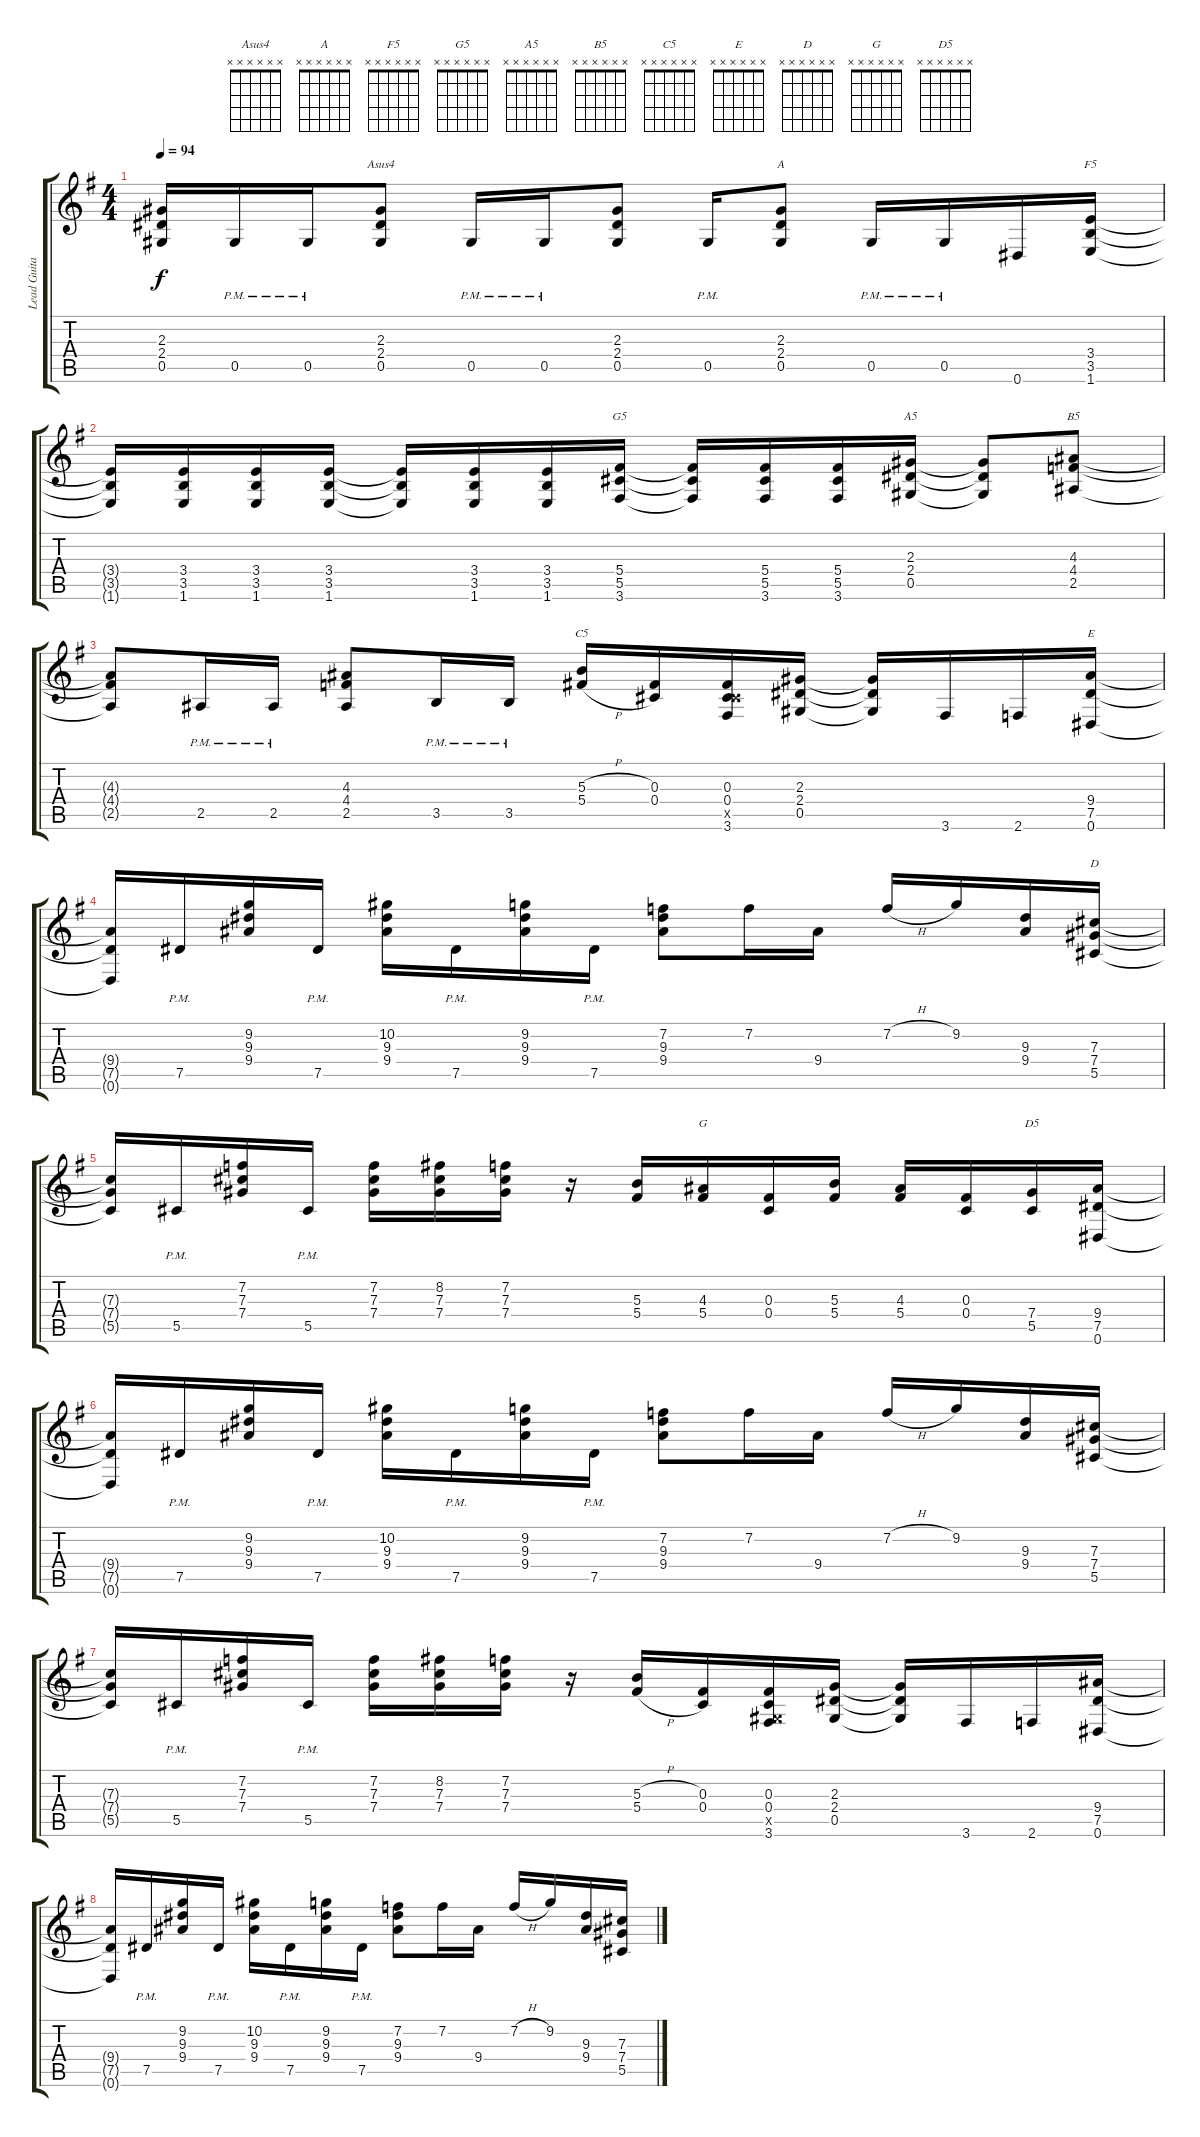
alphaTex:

\track ("Lead Guitar" "Lead Guita") {instrument overdrivenguitar}
\staff {score tabs}
\tuning (Eb4 Bb3 Gb3 Db3 Ab2 Eb2) {hide}
\chord ("Asus4" x x x x x x)
\chord ("A" x x x x x x)
\chord ("F5" x x x x x x)
\chord ("G5" x x x x x x)
\chord ("A5" x x x x x x)
\chord ("B5" x x x x x x)
\chord ("C5" x x x x x x)
\chord ("E" x x x x x x)
\chord ("D" x x x x x x)
\chord ("G" x x x x x x)
\chord ("D5" x x x x x x)
\ts (4 4)
\tempo 94
\clef g2
\ks g
(2.3{t} 2.4{t} 0.5{t}).16{dy f} 0.5{pm}.16 0.5{pm}.16 (2.3 2.4 0.5).8{ch "Asus4"} 0.5{pm}.16 0.5{pm}.16 (2.3 2.4 0.5).8 0.5{pm}.16 (2.3 2.4 0.5).8{ch "A"} 0.5{pm}.16 0.5{pm}.16 0.6.16 (3.4 3.5 1.6).16{ch "F5"} |
(3.4{t} 3.5{t} 1.6{t}).16 (3.4 3.5 1.6).16 (3.4 3.5 1.6).16 (3.4 3.5 1.6).16 (3.4{t} 3.5{t} 1.6{t}).16 (3.4 3.5 1.6).16 (3.4 3.5 1.6).16 (5.4 5.5 3.6).16{ch "G5"} (5.4{t} 5.5{t} 3.6{t}).16 (5.4 5.5 3.6).16 (5.4 5.5 3.6).16 (2.3 2.4 0.5).16{ch "A5"} (2.3{t} 2.4{t} 0.5{t}).8 (4.3 4.4 2.5).8{ch "B5"} |
(4.3{t} 4.4{t} 2.5{t}).8 2.5{pm}.16 2.5{pm}.16 (4.3 4.4 2.5).8 3.5{pm}.16 3.5{pm}.16 (5.3{h} 5.4{h}).16{ch "C5"} (0.3 0.4).16 (0.3 0.4 5.5{x} 3.6).16 (2.3 2.4 0.5).16 (2.3{t} 2.4{t} 0.5{t}).16 3.6.16 2.6.16 (9.4 7.5 0.6).16{ch "E"} |
(9.4{t} 7.5{t} 0.6{t}).16 7.5{pm}.16 (9.2 9.3 9.4).16 7.5{pm}.16 (10.2 9.3 9.4).16 7.5{pm}.16 (9.2 9.3 9.4).16 7.5{pm}.16 (7.2 9.3 9.4).8 7.2.16 9.4.16 7.2{h}.16 9.2.16 (9.3 9.4).16 (7.3 7.4 5.5).16{ch "D"} |
(7.3{t} 7.4{t} 5.5{t}).16 5.5{pm}.16 (7.2 7.3 7.4).16 5.5{pm}.16 (7.2 7.3 7.4).16 (8.2 7.3 7.4).16 (7.2 7.3 7.4).16 r.16 (5.3 5.4).16 (4.3 5.4).16{ch "G"} (0.3 0.4).16 (5.3 5.4).16 (4.3 5.4).16 (0.3 0.4).16 (7.4 5.5).16{ch "D5"} (9.4 7.5 0.6).16 |
(9.4{t} 7.5{t} 0.6{t}).16 7.5{pm}.16 (9.2 9.3 9.4).16 7.5{pm}.16 (10.2 9.3 9.4).16 7.5{pm}.16 (9.2 9.3 9.4).16 7.5{pm}.16 (7.2 9.3 9.4).8 7.2.16 9.4.16 7.2{h}.16 9.2.16 (9.3 9.4).16 (7.3 7.4 5.5).16 |
(7.3{t} 7.4{t} 5.5{t}).16 5.5{pm}.16 (7.2 7.3 7.4).16 5.5{pm}.16 (7.2 7.3 7.4).16 (8.2 7.3 7.4).16 (7.2 7.3 7.4).16 r.16 (5.3{h} 5.4{h}).16 (0.3 0.4).16 (0.3 0.4 0.5{x} 3.6).16 (2.3 2.4 0.5).16 (2.3{t} 2.4{t} 0.5{t}).16 3.6.16 2.6.16 (9.4 7.5 0.6).16 |
(9.4{t} 7.5{t} 0.6{t}).16 7.5{pm}.16 (9.2 9.3 9.4).16 7.5{pm}.16 (10.2 9.3 9.4).16 7.5{pm}.16 (9.2 9.3 9.4).16 7.5{pm}.16 (7.2 9.3 9.4).8 7.2.16 9.4.16 7.2{h}.16 9.2.16 (9.3 9.4).16 (7.3 7.4 5.5).16
